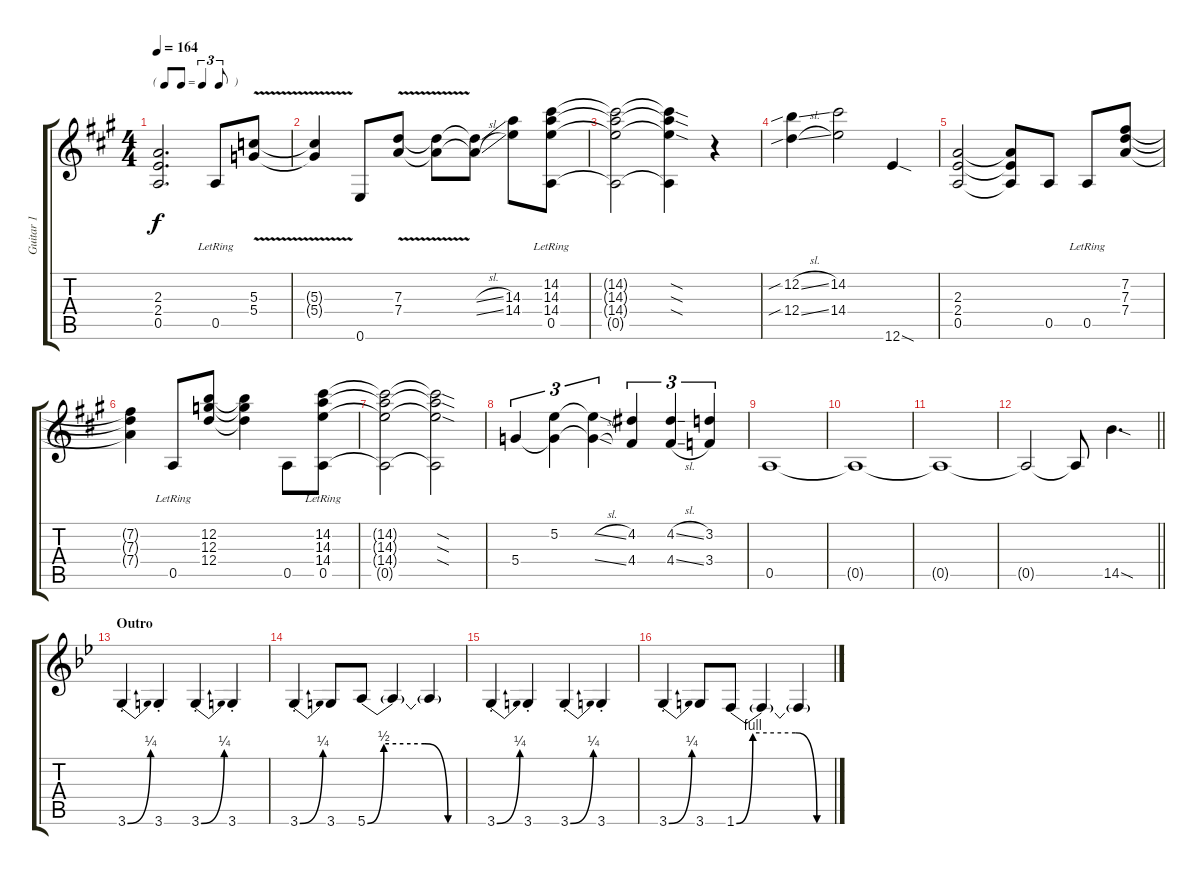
\track ("Guitar 1" "Guitar 1") {instrument distortionguitar}
\staff {score tabs}
\tuning (E4 B3 G3 D3 A2 E2) {hide}
\ts (4 4)
\tf triplet8th
\tempo 164
\clef g2
\ks a
(2.3 2.4 0.5).2{d dy f} 0.5{lr}.8 (5.3{v} 5.4{v}).8 |
(5.3{t} 5.4{t}).4 0.6.8 (7.3{v} 7.4{v}).8 (7.3{t} 7.4{t}).8 (7.3{sl t} 7.4{sl t}).8 (14.3 14.4).8 (14.2 14.3 14.4 0.5{lr}).8 |
(14.2{t} 14.3{t} 14.4{t} 0.5{t}).2 (14.2{sod t} 14.3{sod t} 14.4{sod t} 0.5{t}).4 r.4 |
(12.2{sib sl} 12.4{sib sl}).4 (14.2 14.4).2 12.6{sod}.4 |
(2.3 2.4 0.5).2 (2.3{t} 2.4{t} 0.5{t}).8 0.5.8 0.5{lr}.8 (7.2 7.3 7.4).8 |
(7.2{t} 7.3{t} 7.4{t}).4 0.5{lr}.8 (12.2 12.3 12.4).8 (12.2{t} 12.3{t} 12.4{t}).4 0.5.8 (14.2 14.3 14.4 0.5{lr}).8 |
(14.2{t} 14.3{t} 14.4{t} 0.5{t}).2 (14.2{sod t} 14.3{sod t} 14.4{sod t} 0.5{t}).2 |
5.4.4{tu (3 2)} (5.2 5.4{t}).4{tu (3 2)} (5.2{sl t} 5.4{sl t}).4{tu (3 2)} (4.2 4.4).4{tu (3 2)} (4.2{sl} 4.4{sl}).4{tu (3 2)} (3.2 3.4).4{tu (3 2)} |
0.5.1 |
0.5{t}.1 |
0.5{t}.1 |
\barLineRight lightlight
0.5{t}.2 0.5{t}.8 14.5{sod}.4{d} |
\section ("" "Outro")
\ks bb
3.6{be (bend 0 0 60 1) st}.4 3.6{st}.4 3.6{be (bend 0 0 60 1) st}.4 3.6{st}.4 |
3.6{be (bend 0 0 60 1) st}.4 3.6.8 5.6{be (custom 0 0 10 2 35 2 49 0 60 0)}.8 5.6{t}.4 5.6{t}.4 |
3.6{be (bend 0 0 60 1) st}.4 3.6{st}.4 3.6{be (bend 0 0 60 1) st}.4 3.6{st}.4 |
3.6{be (bend 0 0 60 1) st}.4 3.6.8 1.6{be (custom 0 0 10 4 36 4 49 0 60 0)}.8 1.6{t}.4 1.6{t}.4
